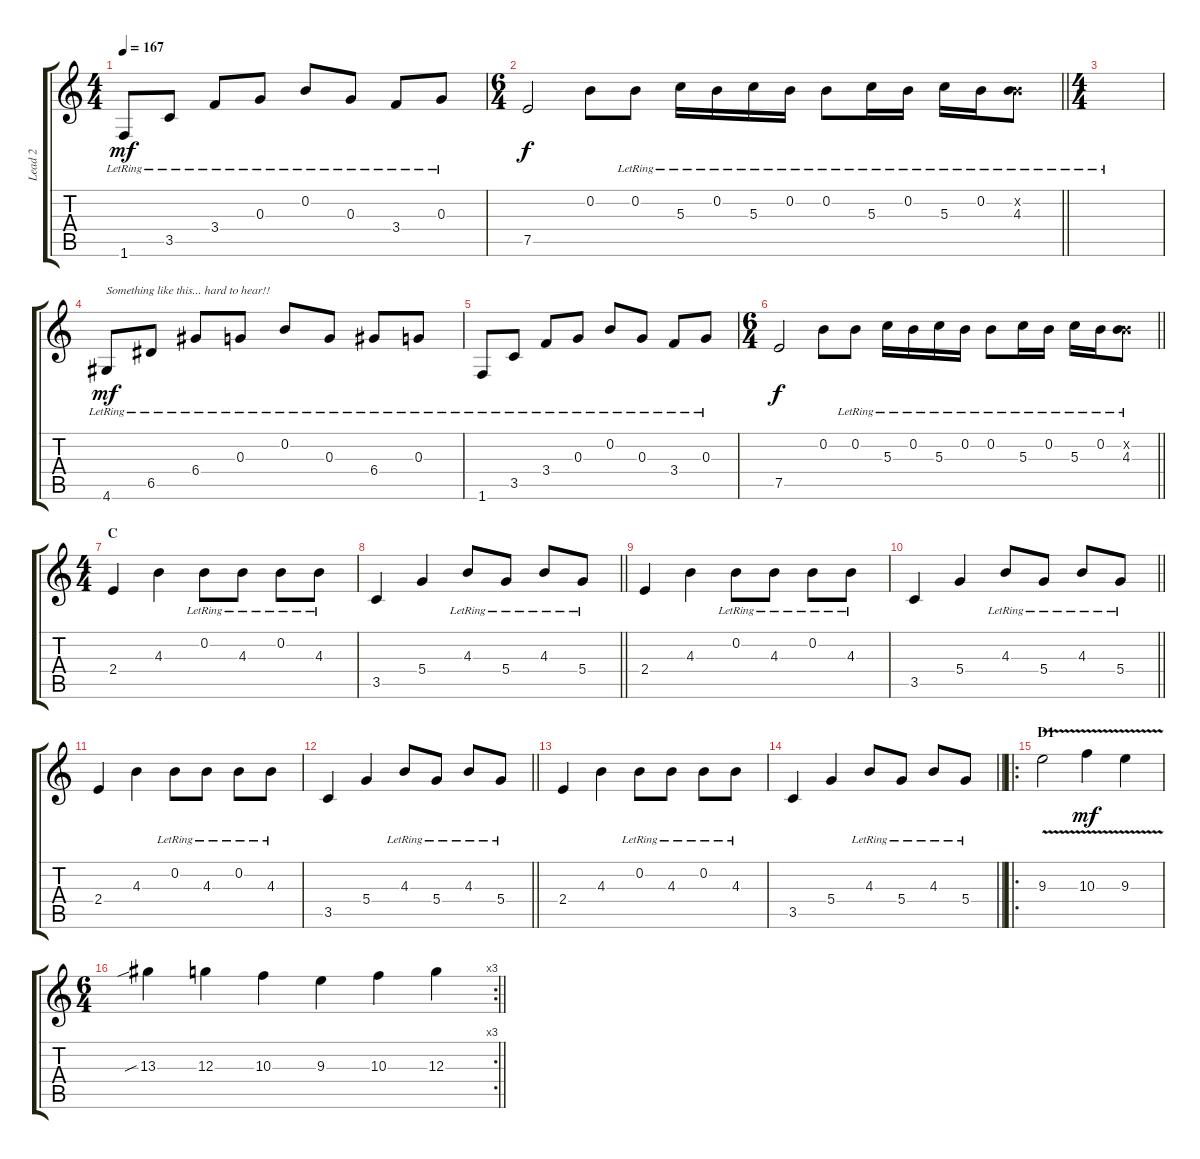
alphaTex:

\track ("Lead 2" "Lead 2") {instrument overdrivenguitar}
\staff {score tabs}
\tuning (E4 B3 G3 D3 A2 E2) {hide}
\ts (4 4)
\tempo 167
\clef g2
\ks c
1.6{lr}.8{dy mf} 3.5{lr}.8 3.4{lr}.8 0.3{lr}.8 0.2{lr}.8 0.3{lr}.8 3.4{lr}.8 0.3{lr}.8 |
\ts (6 4)
\barLineRight lightlight
7.5.2{dy f} 0.2.8 0.2{lr}.8 5.3{lr}.16 0.2{lr}.16 5.3{lr}.16 0.2{lr}.16 0.2{lr}.8 5.3{lr}.16 0.2{lr}.16 5.3{lr}.16 0.2{lr}.16 (0.2{x} 4.3{lr}).8 |
\ts (4 4)
\section ("" "")
|
4.6{lr}.8{txt "Something like this... hard to hear!!" dy mf} 6.5{lr}.8 6.4{lr}.8 0.3{lr}.8 0.2{lr}.8 0.3{lr}.8 6.4{lr}.8 0.3{lr}.8 |
1.6{lr}.8 3.5{lr}.8 3.4{lr}.8 0.3{lr}.8 0.2{lr}.8 0.3{lr}.8 3.4{lr}.8 0.3{lr}.8 |
\ts (6 4)
\barLineRight lightlight
7.5.2{dy f} 0.2.8 0.2{lr}.8 5.3{lr}.16 0.2{lr}.16 5.3{lr}.16 0.2{lr}.16 0.2{lr}.8 5.3{lr}.16 0.2{lr}.16 5.3{lr}.16 0.2{lr}.16 (0.2{x} 4.3{lr}).8 |
\ts (4 4)
\section ("" "C")
2.4.4 4.3.4 0.2{lr}.8{instrument distortionguitar} 4.3{lr}.8{instrument overdrivenguitar} 0.2{lr}.8{instrument distortionguitar} 4.3{lr}.8{instrument overdrivenguitar} |
\barLineRight lightlight
3.5.4{instrument distortionguitar} 5.4.4 4.3{lr}.8 5.4{lr}.8 4.3{lr}.8 5.4{lr}.8 |
\section ("" "")
2.4.4 4.3.4 0.2{lr}.8{instrument distortionguitar} 4.3{lr}.8{instrument overdrivenguitar} 0.2{lr}.8{instrument distortionguitar} 4.3{lr}.8{instrument overdrivenguitar} |
\barLineRight lightlight
3.5.4{instrument distortionguitar} 5.4.4 4.3{lr}.8 5.4{lr}.8 4.3{lr}.8 5.4{lr}.8 |
\section ("" "")
2.4.4 4.3.4 0.2{lr}.8{instrument distortionguitar} 4.3{lr}.8{instrument overdrivenguitar} 0.2{lr}.8{instrument distortionguitar} 4.3{lr}.8{instrument overdrivenguitar} |
\barLineRight lightlight
3.5.4{instrument distortionguitar} 5.4.4 4.3{lr}.8 5.4{lr}.8 4.3{lr}.8 5.4{lr}.8 |
\section ("" "")
2.4.4 4.3.4 0.2{lr}.8{instrument distortionguitar} 4.3{lr}.8{instrument overdrivenguitar} 0.2{lr}.8{instrument distortionguitar} 4.3{lr}.8{instrument overdrivenguitar} |
\barLineRight lightlight
3.5.4{instrument distortionguitar} 5.4.4 4.3{lr}.8 5.4{lr}.8 4.3{lr}.8 5.4{lr}.8 |
\ro
\section ("" "D1")
9.3{v}.2 10.3{v}.4{dy mf} 9.3{v}.4 |
\rc 3
\ts (6 4)
\barLineRight lightlight
13.3{sib}.4 12.3.4 10.3.4 9.3.4 10.3.4 12.3.4
